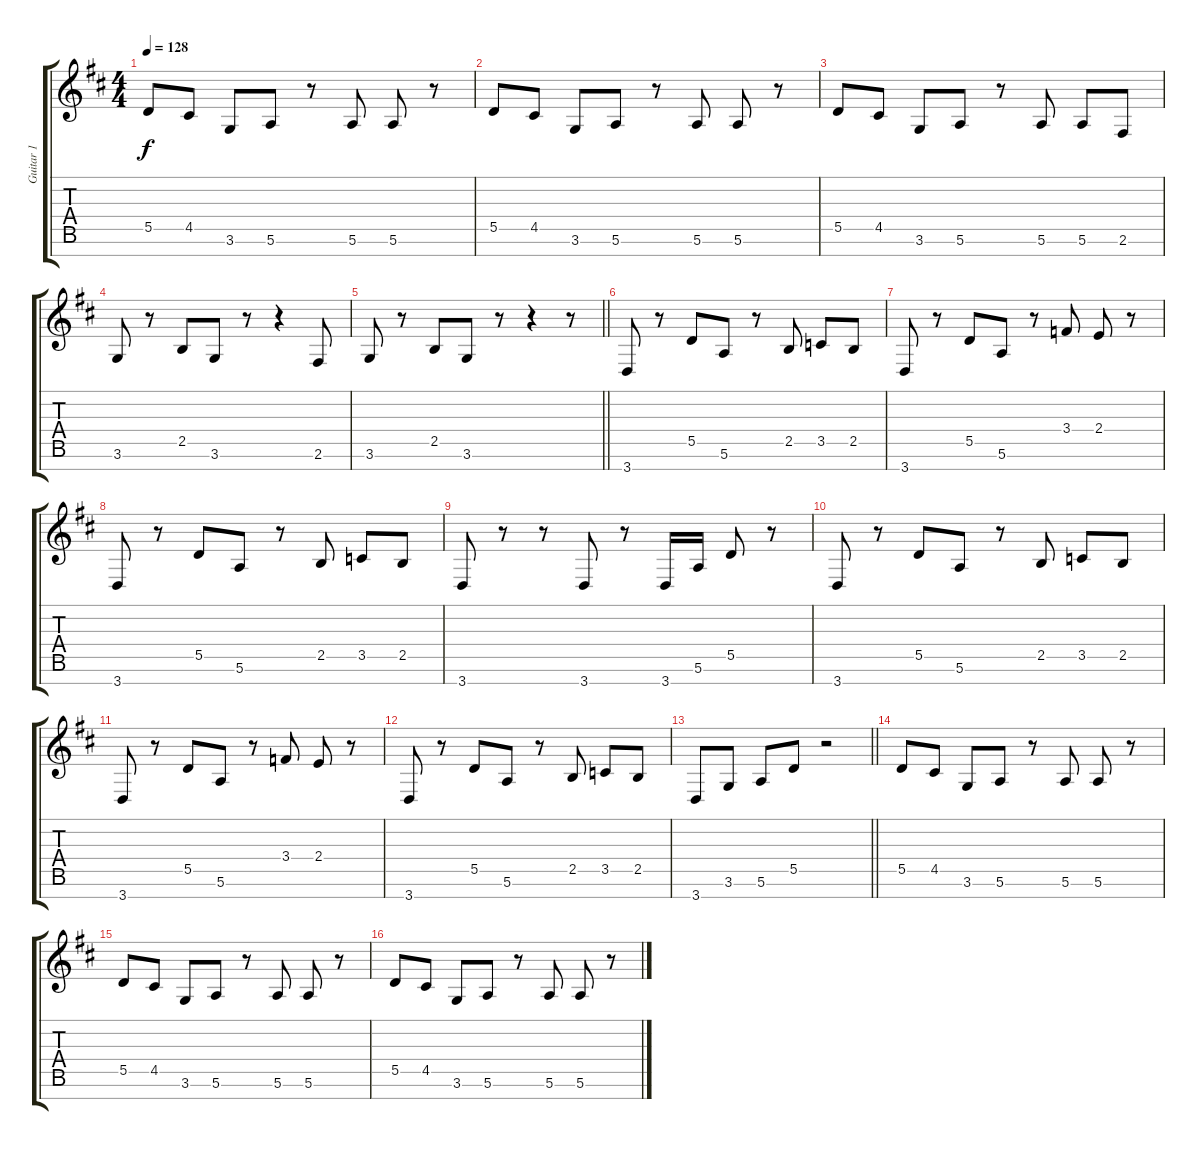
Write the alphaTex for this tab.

\track ("Guitar 1" "Guitar 1") {instrument distortionguitar}
\staff {score tabs}
\tuning (E4 B3 G3 D3 A2 E2 B1) {hide}
\ts (4 4)
\tempo 128
\clef g2
\ks d
5.5.8{dy f} 4.5.8 3.6.8 5.6.8 r.8 5.6.8 5.6.8 r.8 |
5.5.8 4.5.8 3.6.8 5.6.8 r.8 5.6.8 5.6.8 r.8 |
5.5.8 4.5.8 3.6.8 5.6.8 r.8 5.6.8 5.6.8 2.6.8 |
3.6.8 r.8 2.5.8 3.6.8 r.8 r.4 2.6.8 |
\barLineRight lightlight
3.6.8 r.8 2.5.8 3.6.8 r.8 r.4 r.8 |
3.7.8 r.8 5.5.8 5.6.8 r.8 2.5.8 3.5.8 2.5.8 |
3.7.8 r.8 5.5.8 5.6.8 r.8 3.4.8 2.4.8 r.8 |
3.7.8 r.8 5.5.8 5.6.8 r.8 2.5.8 3.5.8 2.5.8 |
3.7.8 r.8 r.8 3.7.8 r.8 3.7.16 5.6.16 5.5.8 r.8 |
3.7.8 r.8 5.5.8 5.6.8 r.8 2.5.8 3.5.8 2.5.8 |
3.7.8 r.8 5.5.8 5.6.8 r.8 3.4.8 2.4.8 r.8 |
3.7.8 r.8 5.5.8 5.6.8 r.8 2.5.8 3.5.8 2.5.8 |
\barLineRight lightlight
3.7.8 3.6.8 5.6.8 5.5.8 r.2 |
5.5.8 4.5.8 3.6.8 5.6.8 r.8 5.6.8 5.6.8 r.8 |
5.5.8 4.5.8 3.6.8 5.6.8 r.8 5.6.8 5.6.8 r.8 |
5.5.8 4.5.8 3.6.8 5.6.8 r.8 5.6.8 5.6.8 r.8
